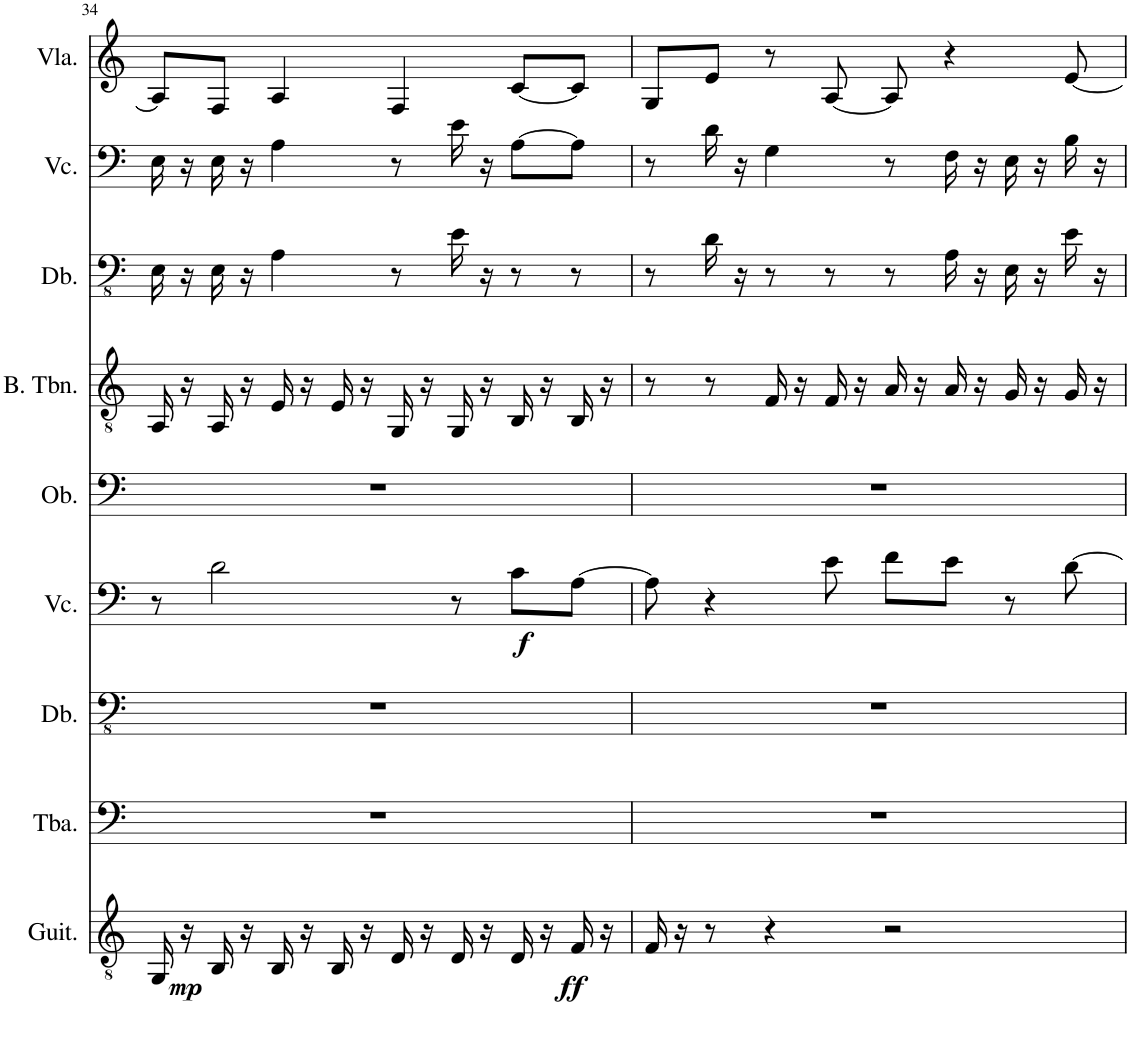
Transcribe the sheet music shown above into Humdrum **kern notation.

**kern	**dynam	**kern	**kern	**kern	**dynam	**kern	**kern	**kern	**kern	**kern
*part9	*part9	*part8	*part7	*part6	*part6	*part5	*part4	*part3	*part2	*part1
*staff9	*staff9	*staff8	*staff7	*staff6	*staff6	*staff5	*staff4	*staff3	*staff2	*staff1
*I"Classical Guitar	*	*I"Tuba	*I"Double Bass	*I"Violoncello	*	*I"Oboe	*I"Bass Trombone	*I"Double Bass	*I"Violoncello	*I"Viola
*I'Guit.	*	*I'Tba.	*I'Db.	*I'Vc.	*	*I'Ob.	*I'B. Tbn.	*I'Db.	*I'Vc.	*I'Vla.
!!LO:PB:g=z
*clefGv2	*	*clefF4	*clefFv4	*clefF4	*	*clefF4	*clefGv2	*clefFv4	*clefF4	*clefG2
*	*	*	*Trd7c12	*	*	*	*	*Trd7c12	*	*
*k[]	*	*k[]	*k[]	*k[]	*	*k[]	*k[]	*k[]	*k[]	*k[]
*M4/4	*	*M4/4	*M4/4	*M4/4	*	*M4/4	*M4/4	*M4/4	*M4/4	*M4/4
=34	=34	=34	=34	=34	=34	=34	=34	=34	=34	=34
16GG/	.	1r	1r	8r	.	1r	16AA/	16EE\	16E\	8A/L]
!	!LO:DY:b	!	!	!	!	!	!	!	!	!
16r	mp	.	.	.	.	.	16r	16r	16r	.
16BB/	.	.	.	2d\	.	.	16AA/	16EE\	16E\	8F/J
16r	.	.	.	.	.	.	16r	16r	16r	.
16BB/	.	.	.	.	.	.	16E/	4AA\	4A\	4A/
16r	.	.	.	.	.	.	16r	.	.	.
16BB/	.	.	.	.	.	.	16E/	.	.	.
16r	.	.	.	.	.	.	16r	.	.	.
16D/	.	.	.	.	.	.	16GG/	8r	8r	4F/
16r	.	.	.	.	.	.	16r	.	.	.
16D/	.	.	.	8r	.	.	16GG/	16E\	16e\	.
16r	.	.	.	.	.	.	16r	16r	16r	.
!	!	!	!	!	!LO:DY:b	!	!	!	!	!
16D/	.	.	.	8c\L	f	.	16BB/	8r	[8A\L	[8c/L
16r	.	.	.	.	.	.	16r	.	.	.
!	!LO:DY:b	!	!	!	!	!	!	!	!	!
16F/	ff	.	.	[8A\J	.	.	16BB/	8r	8A\J]	8c/J]
16r	.	.	.	.	.	.	16r	.	.	.
=35	=35	=35	=35	=35	=35	=35	=35	=35	=35	=35
16F/	.	1r	1r	8A\]	.	1r	8r	8r	8r	8G/L
16r	.	.	.	.	.	.	.	.	.	.
8r	.	.	.	4r	.	.	8r	16D\	16d\	8e/J
.	.	.	.	.	.	.	.	16r	16r	.
4r	.	.	.	.	.	.	16F/	8r	4G\	8r
.	.	.	.	.	.	.	16r	.	.	.
.	.	.	.	8e\	.	.	16F/	8r	.	[8A/
.	.	.	.	.	.	.	16r	.	.	.
2r	.	.	.	8f\L	.	.	16A/	8r	8r	8A/]
.	.	.	.	.	.	.	16r	.	.	.
.	.	.	.	8e\J	.	.	16A/	16AA\	16F\	4r
.	.	.	.	.	.	.	16r	16r	16r	.
.	.	.	.	8r	.	.	16G/	16EE\	16E\	.
.	.	.	.	.	.	.	16r	16r	16r	.
.	.	.	.	[8d\	.	.	16G/	16E\	16B\	[8e/
.	.	.	.	.	.	.	16r	16r	16r	.
=	=	=	=	=	=	=	=	=	=	=
*-	*-	*-	*-	*-	*-	*-	*-	*-	*-	*-
